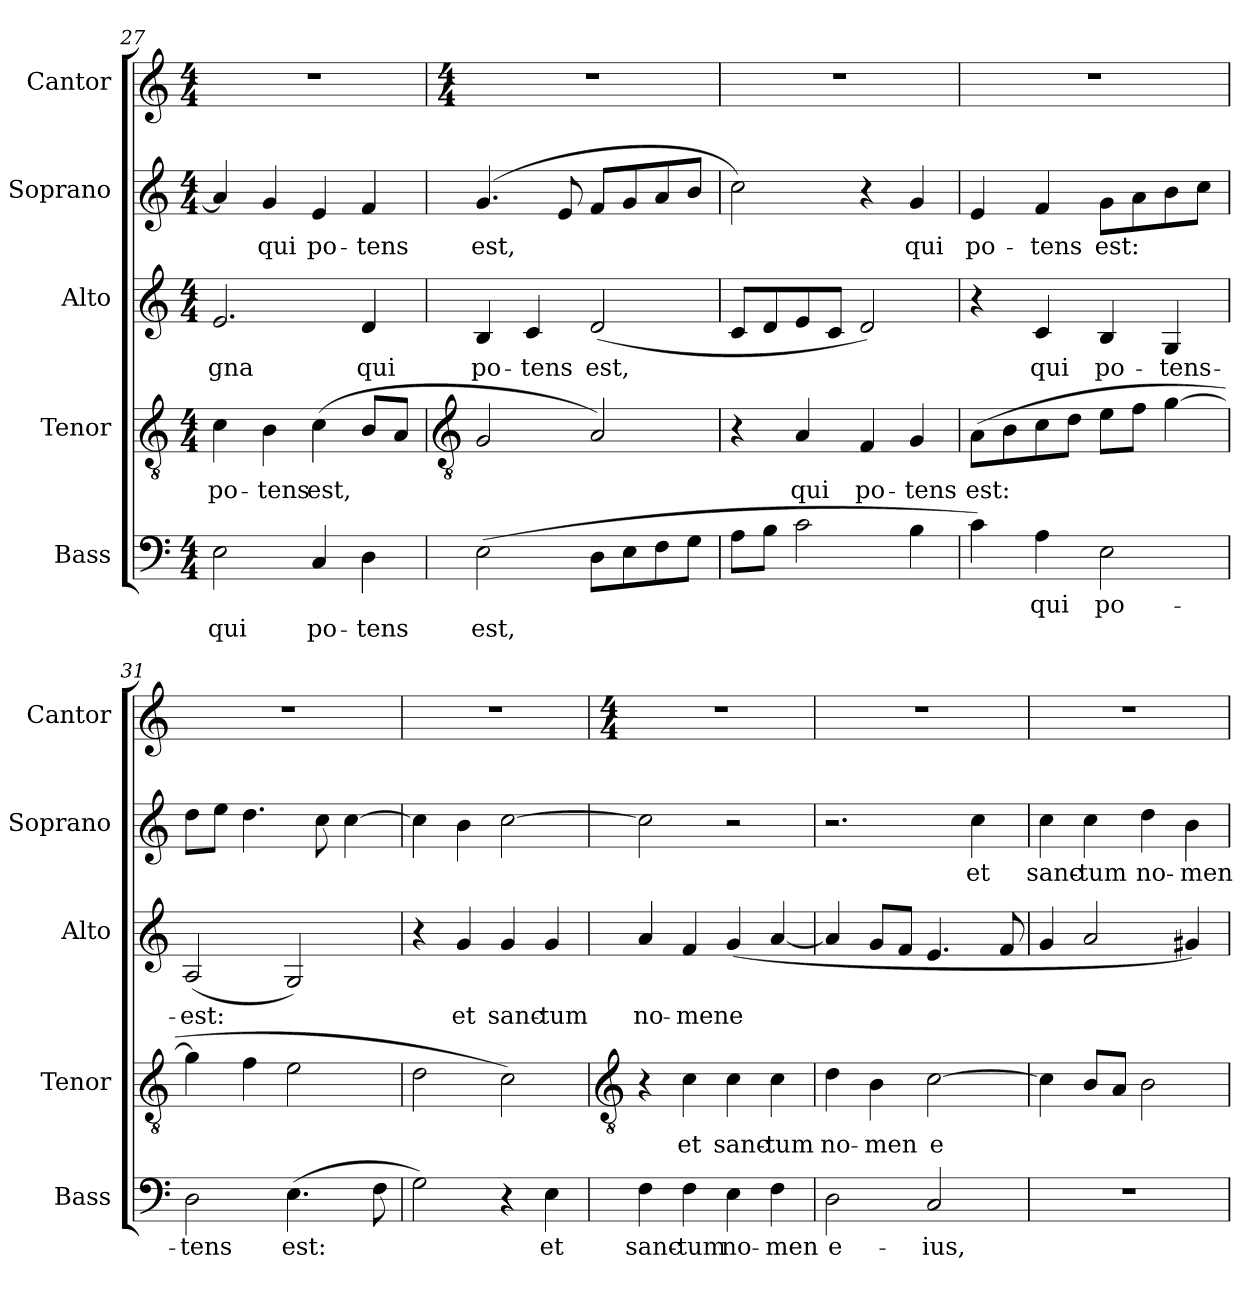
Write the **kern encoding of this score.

**kern	**text	**text	**kern	**text	**kern	**text	**kern	**text	**kern
*part5	*part5	*part5	*part4	*part4	*part3	*part3	*part2	*part2	*part1
*staff5	*staff5	*staff5	*staff4	*staff4	*staff3	*staff3	*staff2	*staff2	*staff1
*I"Bass	*	*	*I"Tenor	*	*I"Alto	*	*I"Soprano	*	*I"Cantor
*I'Bass	*	*	*I'Tenor	*	*I'Alto	*	*I'Soprano	*	*I'Cantor
*clefF4	*	*	*clefGv2	*	*clefG2	*	*clefG2	*	*clefG2
*k[]	*	*	*k[]	*	*k[]	*	*k[]	*	*k[]
*C:	*	*	*C:	*	*C:	*	*C:	*	*C:
*M4/4	*	*	*M4/4	*	*M4/4	*	*M4/4	*	*M4/4
=27	=27	=27	=27	=27	=27	=27	=27	=27	=27
!	!	!LO:LY:b	!	!LO:LY:b	!	!LO:LY:b	!	!	!
2E	.	qui	4c	po-	2.e	-gna	4a]	.	1r
!	!	!	!	!LO:LY:b	!	!	!	!LO:LY:b	!
.	.	.	4B	-tens	.	.	4g	qui	.
!	!	!LO:LY:b	!	!LO:LY:b	!	!	!	!LO:LY:b	!
4C	.	po-	(<4c	est,	.	.	4e	po-	.
!	!	!LO:LY:b	!	!	!	!LO:LY:b	!	!LO:LY:b	!
4D	.	-tens	8BL	.	4d	qui	4f	-tens	.
.	.	.	8AJ	.	.	.	.	.	.
!!LO:LB:g=z
=28	=28	=28	=28	=28	=28	=28	=28	=28	=28
*	*	*	*clefGv2	*	*	*	*	*	*
*	*	*	*	*	*	*	*	*	*M4/4
!	!	!LO:LY:b	!	!	!	!LO:LY:b	!	!LO:LY:b	!
(>2E	.	est,	2G	.	4B	po-	(<4.g	est,	1r
!	!	!	!	!	!	!LO:LY:b	!	!	!
.	.	.	.	.	4c	-tens	.	.	.
.	.	.	.	.	.	.	8e	.	.
!	!	!	!	!	!	!LO:LY:b	!	!	!
8DL	.	.	2A)	.	(<2d	est,	8fL	.	.
8E	.	.	.	.	.	.	8g	.	.
8F	.	.	.	.	.	.	8a	.	.
8GJ	.	.	.	.	.	.	8bJ	.	.
=29	=29	=29	=29	=29	=29	=29	=29	=29	=29
8AL	.	.	4r	.	8cL	.	2cc)	.	1r
8BJ	.	.	.	.	8d	.	.	.	.
!	!	!	!	!LO:LY:b	!	!	!	!	!
2c	.	.	4A	qui	8e	.	.	.	.
.	.	.	.	.	8cJ	.	.	.	.
!	!	!	!	!LO:LY:b	!	!	!	!	!
.	.	.	4F	po-	2d)	.	4r	.	.
!	!	!	!	!LO:LY:b	!	!	!	!LO:LY:b	!
4B	.	.	4G	-tens	.	.	4g	qui	.
=30	=30	=30	=30	=30	=30	=30	=30	=30	=30
!	!	!	!	!LO:LY:b	!	!	!	!LO:LY:b	!
4c)	.	.	(>8AL	est:	4r	.	4e	po-	1r
.	.	.	8B	.	.	.	.	.	.
!	!LO:LY:b	!	!	!	!	!LO:LY:b	!	!LO:LY:b	!
4A	qui	.	8c	.	4c	qui	4f	-tens	.
.	.	.	8dJ	.	.	.	.	.	.
!	!LO:LY:b	!	!	!	!	!LO:LY:b	!	!LO:LY:b	!
2E	po-	.	8eL	.	4B	po-	8g\L	est:	.
.	.	.	8fJ	.	.	.	8a\	.	.
!	!	!	!	!	!	!LO:LY:b	!	!	!
.	.	.	[4g	.	4G	-tens-	8b\	.	.
.	.	.	.	.	.	.	8cc\J	.	.
=31	=31	=31	=31	=31	=31	=31	=31	=31	=31
!	!LO:LY:b	!	!	!	!	!LO:LY:b	!	!	!
2D	-tens	.	4g]	.	(<2A	-est:	8ddL	.	1r
.	.	.	.	.	.	.	8eeJ	.	.
.	.	.	4f	.	.	.	4.dd	.	.
!	!LO:LY:b	!	!	!	!	!	!	!	!
(>4.E	est:	.	2e	.	2G)	.	.	.	.
.	.	.	.	.	.	.	8cc	.	.
.	.	.	.	.	.	.	[4cc	.	.
8F	.	.	.	.	.	.	.	.	.
=32	=32	=32	=32	=32	=32	=32	=32	=32	=32
2G)	.	.	2d	.	4r	.	4cc]	.	1r
!	!	!	!	!	!	!LO:LY:b	!	!	!
.	.	.	.	.	4g	et	4b	.	.
!	!	!	!	!	!	!LO:LY:b	!	!	!
4r	.	.	2c)	.	4g	sanc-	[2cc	.	.
!	!LO:LY:b	!	!	!	!	!LO:LY:b	!	!	!
4E	et	.	.	.	4g	-tum	.	.	.
!!LO:LB:g=z
=33	=33	=33	=33	=33	=33	=33	=33	=33	=33
*	*	*	*clefGv2	*	*	*	*	*	*
*	*	*	*	*	*	*	*	*	*M4/4
!	!LO:LY:b	!	!	!	!	!LO:LY:b	!	!	!
4F	sanc-	.	4r	.	4a	no-	2cc]	.	1r
!	!LO:LY:b	!	!	!LO:LY:b	!	!LO:LY:b	!	!	!
4F	-tum	.	4c	et	4f	-men	.	.	.
!	!LO:LY:b	!	!	!LO:LY:b	!	!LO:LY:b	!	!	!
4E	no-	.	4c	sanc-	(<4g	e	2r	.	.
!	!LO:LY:b	!	!	!LO:LY:b	!	!	!	!	!
4F	-men	.	4c	-tum	[4a	.	.	.	.
=34	=34	=34	=34	=34	=34	=34	=34	=34	=34
!	!LO:LY:b	!	!	!LO:LY:b	!	!	!	!	!
2D	e-	.	4d	no-	4a]	.	2.r	.	1r
!	!	!	!	!LO:LY:b	!	!	!	!	!
.	.	.	4B	-men	8gL	.	.	.	.
.	.	.	.	.	8fJ	.	.	.	.
!	!LO:LY:b	!	!	!LO:LY:b	!	!	!	!	!
2C	-ius,	.	[2c	e	4.e	.	.	.	.
!	!	!	!	!	!	!	!	!LO:LY:b	!
.	.	.	.	.	.	.	4cc	et	.
.	.	.	.	.	8f	.	.	.	.
=35	=35	=35	=35	=35	=35	=35	=35	=35	=35
!	!	!	!	!	!	!	!	!LO:LY:b	!
1r	.	.	4c]	.	4g	.	4cc	sanc-	1r
!	!	!	!	!	!	!	!	!LO:LY:b	!
.	.	.	8BL	.	2a	.	4cc	-tum	.
.	.	.	8AJ	.	.	.	.	.	.
!	!	!	!	!	!	!	!	!LO:LY:b	!
.	.	.	2B	.	.	.	4dd	no-	.
!	!	!	!	!	!	!	!	!LO:LY:b	!
.	.	.	.	.	4g#)	.	4b	-men	.
=	=	=	=	=	=	=	=	=	=
*-	*-	*-	*-	*-	*-	*-	*-	*-	*-
